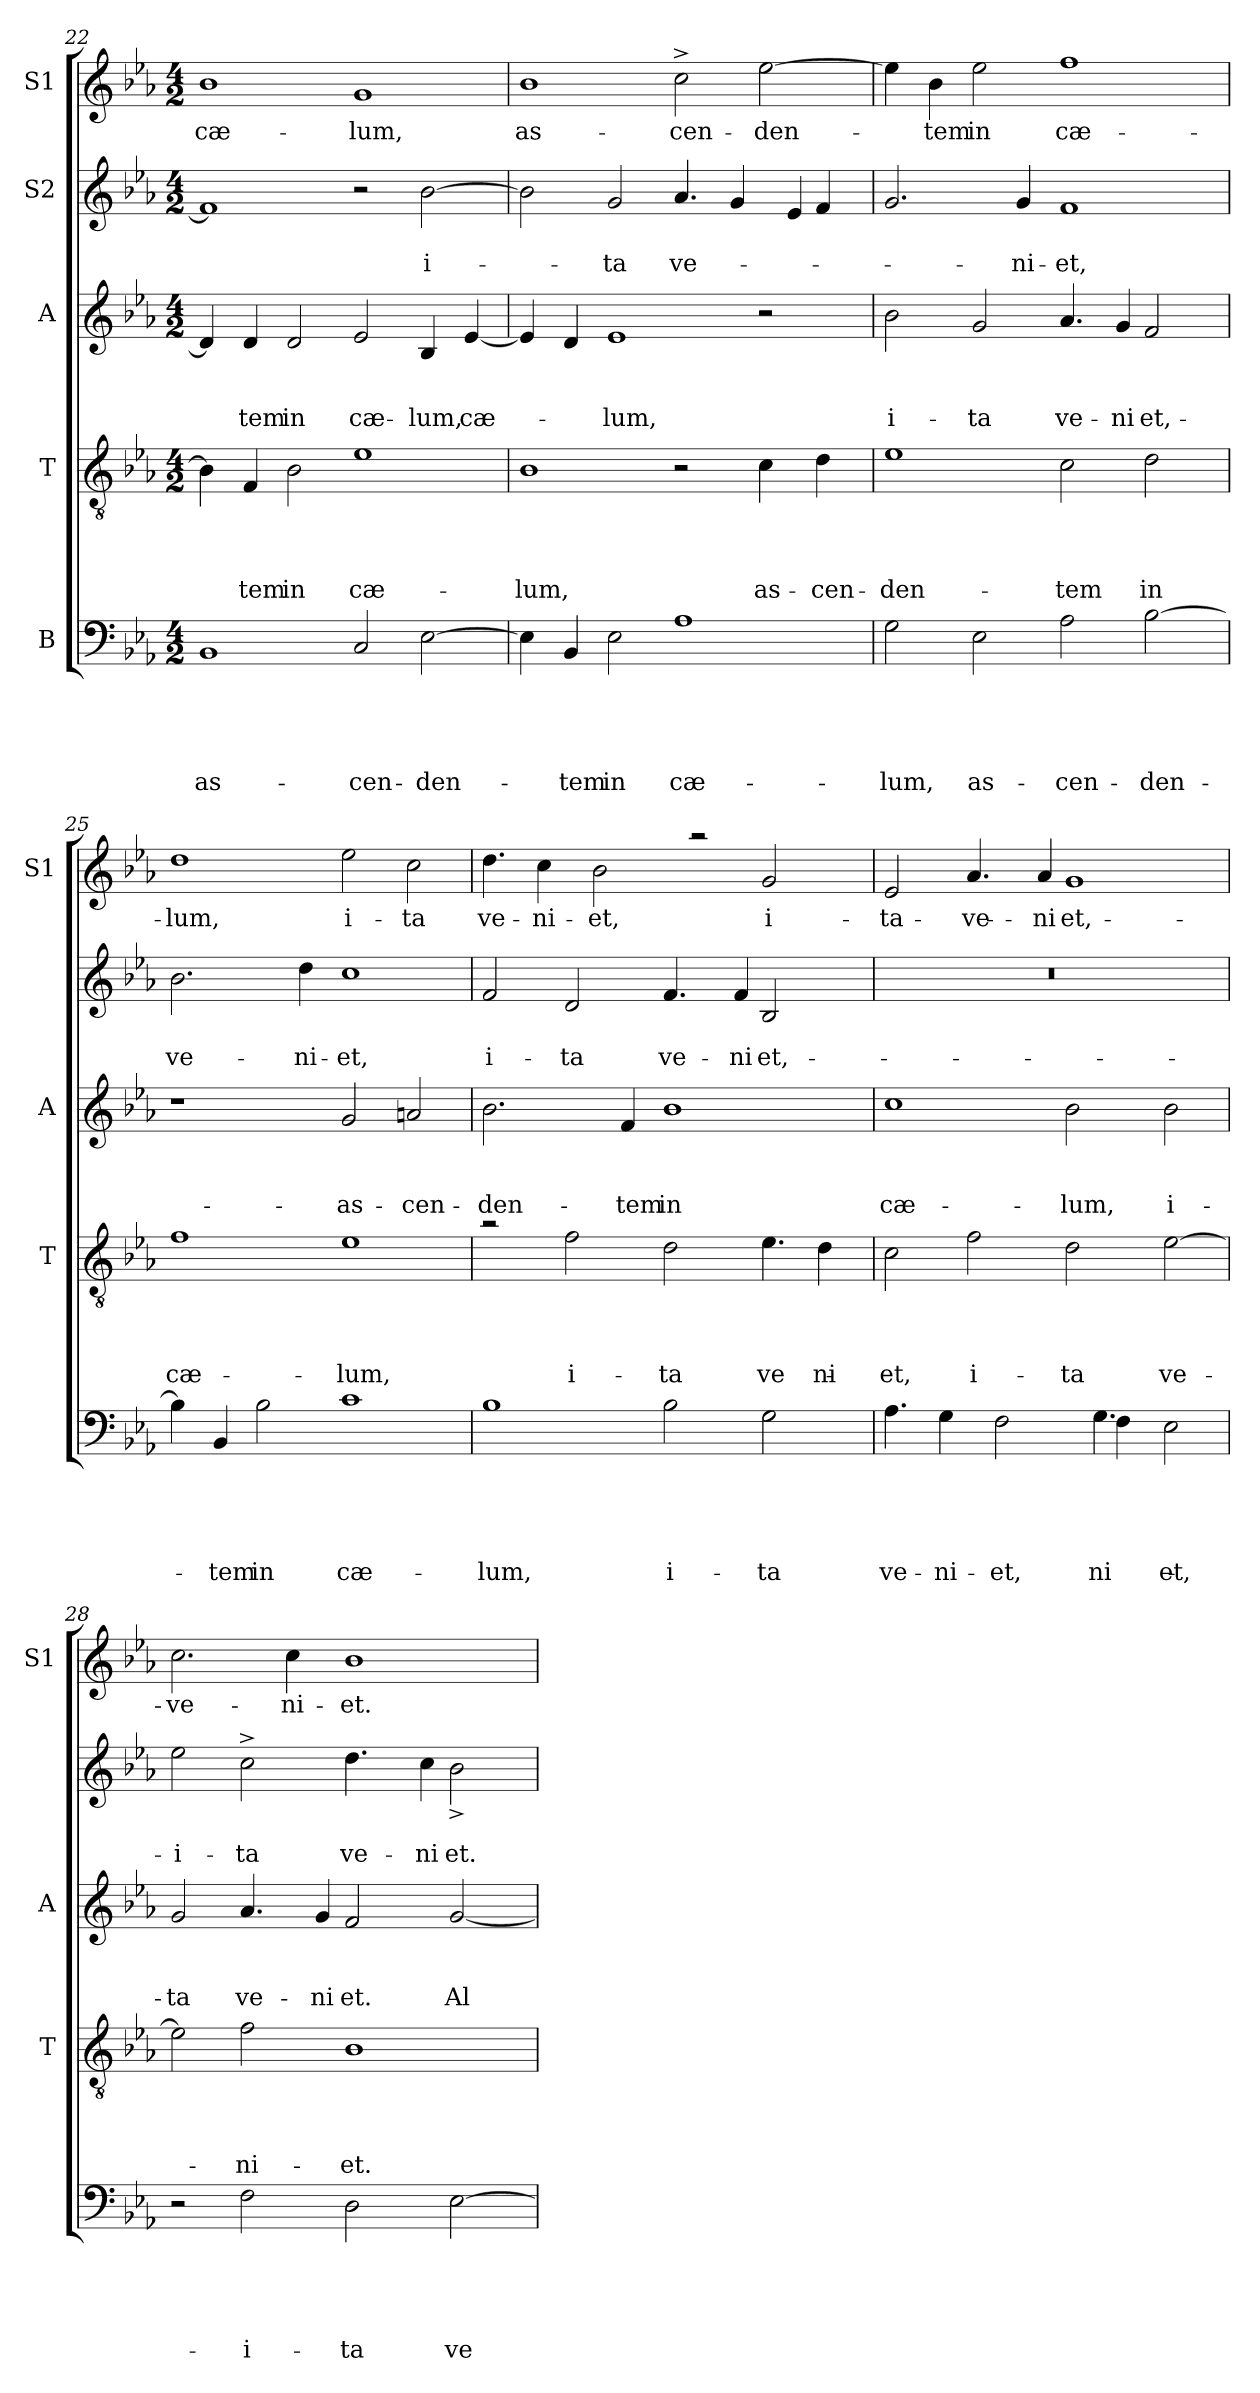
**kern	**text	**text	**text	**text	**text	**kern	**text	**text	**text	**text	**kern	**text	**text	**text	**kern	**text	**text	**kern	**text
*part5	*part5	*part5	*part5	*part5	*part5	*part4	*part4	*part4	*part4	*part4	*part3	*part3	*part3	*part3	*part2	*part2	*part2	*part1	*part1
*staff5	*staff5	*staff5	*staff5	*staff5	*staff5	*staff4	*staff4	*staff4	*staff4	*staff4	*staff3	*staff3	*staff3	*staff3	*staff2	*staff2	*staff2	*staff1	*staff1
*I"B	*	*	*	*	*	*I"T	*	*	*	*	*I"A	*	*	*	*I"S2	*	*	*I"S1	*
*	*	*	*	*	*	*I'T	*	*	*	*	*I'A	*	*	*	*	*	*	*I'S1	*
*clefF4	*	*	*	*	*	*clefGv2	*	*	*	*	*clefG2	*	*	*	*clefG2	*	*	*clefG2	*
*k[b-e-a-]	*	*	*	*	*	*k[b-e-a-]	*	*	*	*	*k[b-e-a-]	*	*	*	*k[b-e-a-]	*	*	*k[b-e-a-]	*
*E-:	*	*	*	*	*	*E-:	*	*	*	*	*E-:	*	*	*	*E-:	*	*	*E-:	*
*M4/2	*	*	*	*	*	*M4/2	*	*	*	*	*M4/2	*	*	*	*M4/2	*	*	*M4/2	*
=22	=22	=22	=22	=22	=22	=22	=22	=22	=22	=22	=22	=22	=22	=22	=22	=22	=22	=22	=22
!	!	!	!	!	!LO:LY:b	!	!	!	!	!	!	!	!	!	!	!	!	!	!LO:LY:b
1BB-	.	.	.	.	as-	4B-\]	.	.	.	.	4d/]	.	.	.	1f]	.	.	1b-	cæ-
!	!	!	!	!	!	!	!	!	!	!LO:LY:b	!	!	!	!LO:LY:b	!	!	!	!	!
.	.	.	.	.	.	4F/	.	.	.	-tem	4d/	.	.	-tem	.	.	.	.	.
!	!	!	!	!	!	!	!	!	!	!LO:LY:b	!	!	!	!LO:LY:b	!	!	!	!	!
.	.	.	.	.	.	2B-\	.	.	.	in	2d/	.	.	in	.	.	.	.	.
!	!	!	!	!	!LO:LY:b	!	!	!	!	!LO:LY:b	!	!	!	!LO:LY:b	!	!	!	!	!LO:LY:b
2C/	.	.	.	.	-cen-	1e-	.	.	.	cæ-	2e-/	.	.	cæ-	2r	.	.	1g	-lum,
!	!	!	!	!	!LO:LY:b	!	!	!	!	!	!	!	!	!LO:LY:b	!	!	!LO:LY:b	!	!
[<2E-\	.	.	.	.	-den-	.	.	.	.	.	4B-/	.	.	-lum,	[<2b-\	.	i-	.	.
!	!	!	!	!	!	!	!	!	!	!	!	!	!	!LO:LY:b	!	!	!	!	!
.	.	.	.	.	.	.	.	.	.	.	[<4e-/	.	.	cæ-	.	.	.	.	.
!!LO:LB:g=z
=23	=23	=23	=23	=23	=23	=23	=23	=23	=23	=23	=23	=23	=23	=23	=23	=23	=23	=23	=23
!	!	!	!	!	!	!	!	!	!	!LO:LY:b	!	!	!	!	!	!	!	!	!LO:LY:b
*	*	*	*	*	*	*	*	*	*	*	*	*	*	*	*^	*	*	*	*
4E-\]	.	.	.	.	.	1B-	.	.	.	-lum,	4e-/]	.	.	.	2b-\]	1..ryy	.	.	1b-	as-
!	!	!	!	!	!LO:LY:b	!	!	!	!	!	!	!	!	!	!	!	!	!	!	!
4BB-/	.	.	.	.	-tem	.	.	.	.	.	4d/	.	.	.	.	.	.	.	.	.
!	!	!	!	!	!LO:LY:b	!	!	!	!	!	!	!	!	!LO:LY:b	!	!	!	!LO:LY:b	!	!
2E-\	.	.	.	.	in	.	.	.	.	.	1e-	.	.	-lum,	2g/	.	.	-ta	.	.
!	!	!	!	!	!LO:LY:b	!	!	!	!	!	!	!	!	!	!	!	!	!LO:LY:b	!	!LO:LY:b
1A-	.	.	.	.	cæ-	2r	.	.	.	.	.	.	.	.	4.a-/	.	.	ve-	2cc^>\	-cen-
.	.	.	.	.	.	.	.	.	.	.	.	.	.	.	4g/	.	.	.	.	.
!	!	!	!	!	!	!	!	!	!	!LO:LY:b	!	!	!	!	!	!	!	!	!	!LO:LY:b
.	.	.	.	.	.	4c\	.	.	.	as-	2r	.	.	.	.	.	.	.	[>2ee-\	-den-
.	.	.	.	.	.	.	.	.	.	.	.	.	.	.	4e-/	.	.	.	.	.
!	!	!	!	!	!	!	!	!	!	!LO:LY:b	!	!	!	!	!	!	!	!	!	!
.	.	.	.	.	.	4d\	.	.	.	-cen-	.	.	.	.	.	4f/	.	.	.	.
.	.	.	.	.	.	.	.	.	.	.	.	.	.	.	8ryy	.	.	.	.	.
*	*	*	*	*	*	*	*	*	*	*	*	*	*	*	*v	*v	*	*	*	*
=24!	=24!	=24!	=24!	=24!	=24!	=24!	=24!	=24!	=24!	=24!	=24!	=24!	=24!	=24!	=24!	=24!	=24!	=24!	=24!
!	!	!	!	!	!LO:LY:b	!	!	!	!	!LO:LY:b	!	!	!	!LO:LY:b	!	!	!	!	!
*	*	*	*	*	*	*	*	*	*	*	*^	*	*	*	*	*	*	*	*
2G\	.	.	.	.	-lum,	1e-	.	.	.	-den-	2b-\	1.ryy	.	.	i-	2.g/	.	.	4ee-\]	.
!	!	!	!	!	!	!	!	!	!	!	!	!	!	!	!	!	!	!	!	!LO:LY:b
.	.	.	.	.	.	.	.	.	.	.	.	.	.	.	.	.	.	.	4b-\	-tem
!	!	!	!	!	!LO:LY:b	!	!	!	!	!	!	!	!	!	!LO:LY:b	!	!	!	!	!LO:LY:b
2E-\	.	.	.	.	as-	.	.	.	.	.	2g/	.	.	.	-ta	.	.	.	2ee-\	in
!	!	!	!	!	!	!	!	!	!	!	!	!	!	!	!	!	!	!LO:LY:b	!	!
.	.	.	.	.	.	.	.	.	.	.	.	.	.	.	.	4g/	.	-ni-	.	.
!	!	!	!	!	!LO:LY:b	!	!	!	!	!LO:LY:b	!	!	!	!	!LO:LY:b	!	!	!LO:LY:b	!	!LO:LY:b
2A-\	.	.	.	.	-cen-	2c\	.	.	.	-tem	4.a-/	.	.	.	ve-	1f	.	-et,	1ff	cæ-
!	!	!	!	!	!	!	!	!	!	!	!	!	!	!	!LO:LY:b	!	!	!	!	!
.	.	.	.	.	.	.	.	.	.	.	4g/	.	.	.	-ni-	.	.	.	.	.
!	!	!	!	!	!LO:LY:b	!	!	!	!	!LO:LY:b	!	!	!	!	!LO:LY:b	!	!	!	!	!
[>2B-\	.	.	.	.	-den-	2d\	.	.	.	in	.	2f/	.	.	-et,	.	.	.	.	.
.	.	.	.	.	.	.	.	.	.	.	4.ryy	.	.	.	.	.	.	.	.	.
*	*	*	*	*	*	*	*	*	*	*	*v	*v	*	*	*	*	*	*	*	*
=25!	=25!	=25!	=25!	=25!	=25!	=25!	=25!	=25!	=25!	=25!	=25!	=25!	=25!	=25!	=25!	=25!	=25!	=25!	=25!
!	!	!	!	!	!	!	!	!	!	!LO:LY:b	!	!	!	!	!	!	!LO:LY:b	!	!LO:LY:b
4B-\]	.	.	.	.	.	1f	.	.	.	cæ-	1r	.	.	.	2.b-\	.	ve-	1dd	-lum,
!	!	!	!	!	!LO:LY:b	!	!	!	!	!	!	!	!	!	!	!	!	!	!
4BB-/	.	.	.	.	-tem	.	.	.	.	.	.	.	.	.	.	.	.	.	.
!	!	!	!	!	!LO:LY:b	!	!	!	!	!	!	!	!	!	!	!	!	!	!
2B-\	.	.	.	.	in	.	.	.	.	.	.	.	.	.	.	.	.	.	.
!	!	!	!	!	!	!	!	!	!	!	!	!	!	!	!	!	!LO:LY:b	!	!
.	.	.	.	.	.	.	.	.	.	.	.	.	.	.	4dd\	.	-ni-	.	.
!	!	!	!	!	!LO:LY:b	!	!	!	!	!LO:LY:b	!	!	!	!LO:LY:b	!	!	!LO:LY:b	!	!LO:LY:b
1c	.	.	.	.	cæ-	1e-	.	.	.	-lum,	2g/	.	.	as-	1cc	.	-et,	2ee-\	i-
!	!	!	!	!	!	!	!	!	!	!	!	!	!	!LO:LY:b	!	!	!	!	!LO:LY:b
.	.	.	.	.	.	.	.	.	.	.	2an/	.	.	-cen-	.	.	.	2cc\	-ta
=26!	=26!	=26!	=26!	=26!	=26!	=26!	=26!	=26!	=26!	=26!	=26!	=26!	=26!	=26!	=26!	=26!	=26!	=26!	=26!
!	!	!	!	!	!LO:LY:b	!	!	!	!	!	!	!	!	!LO:LY:b	!	!	!LO:LY:b	!	!LO:LY:b
*	*	*	*	*	*	*^	*	*	*	*	*	*	*	*	*^	*	*	*^	*
1B-	.	.	.	.	-lum,	2ra	1..ryy	.	.	.	.	2.b-\	.	.	-den-	2f/	1.ryy	.	i-	4.dd\	1.ryy	ve-
!	!	!	!	!	!	!	!	!	!	!	!	!	!	!	!	!	!	!	!	!	!	!LO:LY:b
.	.	.	.	.	.	.	.	.	.	.	.	.	.	.	.	.	.	.	.	4cc\	.	-ni-
!	!	!	!	!	!	!	!	!	!	!	!LO:LY:b	!	!	!	!	!	!	!	!LO:LY:b	!	!	!
.	.	.	.	.	.	2f\	.	.	.	.	i-	.	.	.	.	2d/	.	.	-ta	.	.	.
!	!	!	!	!	!	!	!	!	!	!	!	!	!	!	!	!	!	!	!	!	!	!LO:LY:b
.	.	.	.	.	.	.	.	.	.	.	.	.	.	.	.	.	.	.	.	2b-\	.	-et,
!	!	!	!	!	!	!	!	!	!	!	!	!	!	!	!LO:LY:b	!	!	!	!	!	!	!
.	.	.	.	.	.	.	.	.	.	.	.	4f/	.	.	-tem	.	.	.	.	.	.	.
!	!	!	!	!	!LO:LY:b	!	!	!	!	!	!LO:LY:b	!	!	!	!LO:LY:b	!	!	!	!LO:LY:b	!	!	!
2B-\	.	.	.	.	i-	2d\	.	.	.	.	-ta	1b-	.	.	in	4.f/	.	.	ve-	.	.	.
.	.	.	.	.	.	.	.	.	.	.	.	.	.	.	.	.	.	.	.	2raa	.	.
!	!	!	!	!	!	!	!	!	!	!	!	!	!	!	!	!	!	!	!LO:LY:b	!	!	!
.	.	.	.	.	.	.	.	.	.	.	.	.	.	.	.	4f/	.	.	-ni-	.	.	.
!	!	!	!	!	!LO:LY:b	!	!	!	!	!	!LO:LY:b	!	!	!	!	!	!	!	!LO:LY:b	!	!	!LO:LY:b
2G\	.	.	.	.	-ta	4.e-\	.	.	.	.	ve-	.	.	.	.	.	2B-/	.	-et,	.	2g/	i-
.	.	.	.	.	.	.	.	.	.	.	.	.	.	.	.	4.ryy	.	.	.	4.ryy	.	.
!	!	!	!	!	!	!	!	!	!	!	!LO:LY:b	!	!	!	!	!	!	!	!	!	!	!
.	.	.	.	.	.	.	4d\	.	.	.	-ni-	.	.	.	.	.	.	.	.	.	.	.
.	.	.	.	.	.	8ryy	.	.	.	.	.	.	.	.	.	.	.	.	.	.	.	.
*	*	*	*	*	*	*v	*v	*	*	*	*	*	*	*	*	*v	*v	*	*	*	*	*
!!LO:PB:g=z	!!
=27	=27	=27	=27	=27	=27	=27	=27	=27	=27	=27	=27	=27	=27	=27	=27	=27	=27	=27	=27	=27
!	!	!	!	!	!LO:LY:b	!	!	!	!	!LO:LY:b	!	!	!	!LO:LY:b	!LO:N:vis=1	!	!	!	!	!LO:LY:b
*^	*	*	*	*	*	*	*	*	*	*	*	*	*	*	*	*	*	*	*	*
4.A-\	1ryy	.	.	.	.	ve-	2c\	.	.	.	-et,	1cc	.	.	cæ-	0r	.	.	2e-/	1ryy	-ta
!	!	!	!	!	!	!LO:LY:b	!	!	!	!	!	!	!	!	!	!	!	!	!	!	!
4G\	.	.	.	.	.	-ni-	.	.	.	.	.	.	.	.	.	.	.	.	.	.	.
!	!	!	!	!	!	!	!	!	!	!	!LO:LY:b	!	!	!	!	!	!	!	!	!	!LO:LY:b
.	.	.	.	.	.	.	2f\	.	.	.	i-	.	.	.	.	.	.	.	4.a-/	.	ve-
!	!	!	!	!	!	!LO:LY:b	!	!	!	!	!	!	!	!	!	!	!	!	!	!	!
2F\	.	.	.	.	.	-et,	.	.	.	.	.	.	.	.	.	.	.	.	.	.	.
!	!	!	!	!	!	!	!	!	!	!	!	!	!	!	!	!	!	!	!	!	!LO:LY:b
.	.	.	.	.	.	.	.	.	.	.	.	.	.	.	.	.	.	.	4a-/	.	-ni-
!	!	!	!	!	!	!	!	!	!	!	!LO:LY:b	!	!	!	!LO:LY:b	!	!	!	!	!	!LO:LY:b
.	8ryy	.	.	.	.	.	2d\	.	.	.	-ta	2b-\	.	.	-lum,	.	.	.	.	1g	-et,
!	!	!	!	!	!	!LO:LY:b	!	!	!	!	!	!	!	!	!	!	!	!	!	!	!
!	!	!	!	!	!	!LO:LY:b	!	!	!	!	!	!	!	!	!	!	!	!	!	!	!
4.G\	4F\	.	.	.	.	-ni-	.	.	.	.	.	.	.	.	.	.	.	.	2..ryy	.	.
.	8ryy	.	.	.	.	.	.	.	.	.	.	.	.	.	.	.	.	.	.	.	.
!	!	!	!	!	!	!LO:LY:b	!	!	!	!	!LO:LY:b	!	!	!	!LO:LY:b	!	!	!	!	!	!
2ryy	2E-\	.	.	.	.	-et,	[>2e-\	.	.	.	ve-	2b-\	.	.	i-	.	.	.	.	.	.
*	*	*	*	*	*	*	*	*	*	*	*	*	*	*	*	*	*	*	*v	*v	*
=28	=28	=28	=28	=28	=28	=28	=28	=28	=28	=28	=28	=28	=28	=28	=28	=28	=28	=28	=28	=28
!	!	!	!	!	!	!	!	!	!	!	!	!	!	!	!LO:LY:b	!	!	!LO:LY:b	!	!LO:LY:b
*v	*v	*	*	*	*	*	*	*	*	*	*	*^	*	*	*	*^	*	*	*	*
2r	.	.	.	.	.	2e-\]	.	.	.	.	2g/	1ryy	.	.	-ta	2ee-\	1.ryy	.	i-	2.cc\	ve-
!	!	!	!	!	!LO:LY:b	!	!	!	!	!LO:LY:b	!	!	!	!	!LO:LY:b	!	!	!	!LO:LY:b	!	!
2F\	.	.	.	.	i-	2f\	.	.	.	-ni-	4.a-/	.	.	.	ve-	2cc^<\	.	.	-ta	.	.
!	!	!	!	!	!	!	!	!	!	!	!	!	!	!	!	!	!	!	!	!	!LO:LY:b
.	.	.	.	.	.	.	.	.	.	.	.	.	.	.	.	.	.	.	.	4cc\	-ni-
!	!	!	!	!	!	!	!	!	!	!	!	!	!	!	!LO:LY:b	!	!	!	!	!	!
.	.	.	.	.	.	.	.	.	.	.	4g/	.	.	.	-ni-	.	.	.	.	.	.
!	!	!	!	!	!LO:LY:b	!	!	!	!	!LO:LY:b	!	!	!	!	!LO:LY:b	!	!	!	!LO:LY:b	!	!LO:LY:b
2D\	.	.	.	.	-ta	1B-	.	.	.	-et.	.	2f/	.	.	-et.	4.dd\	.	.	ve-	1b-	-et.
.	.	.	.	.	.	.	.	.	.	.	2..ryy	.	.	.	.	.	.	.	.	.	.
!	!	!	!	!	!	!	!	!	!	!	!	!	!	!	!	!	!	!	!LO:LY:b	!	!
.	.	.	.	.	.	.	.	.	.	.	.	.	.	.	.	4cc\	.	.	-ni-	.	.
!	!	!	!	!	!LO:LY:b	!	!	!	!	!	!	!	!	!	!LO:LY:b	!	!	!	!LO:LY:b	!	!
[>2E-\	.	.	.	.	ve-	.	.	.	.	.	.	[<2g/	.	.	Al-	.	2b-^<\	.	-et.	.	.
.	.	.	.	.	.	.	.	.	.	.	.	.	.	.	.	4.ryy	.	.	.	.	.
*	*	*	*	*	*	*	*	*	*	*	*v	*v	*	*	*	*	*	*	*	*	*
*	*	*	*	*	*	*	*	*	*	*	*	*	*	*	*v	*v	*	*	*	*
=	=	=	=	=	=	=	=	=	=	=	=	=	=	=	=	=	=	=	=
*-	*-	*-	*-	*-	*-	*-	*-	*-	*-	*-	*-	*-	*-	*-	*-	*-	*-	*-	*-
